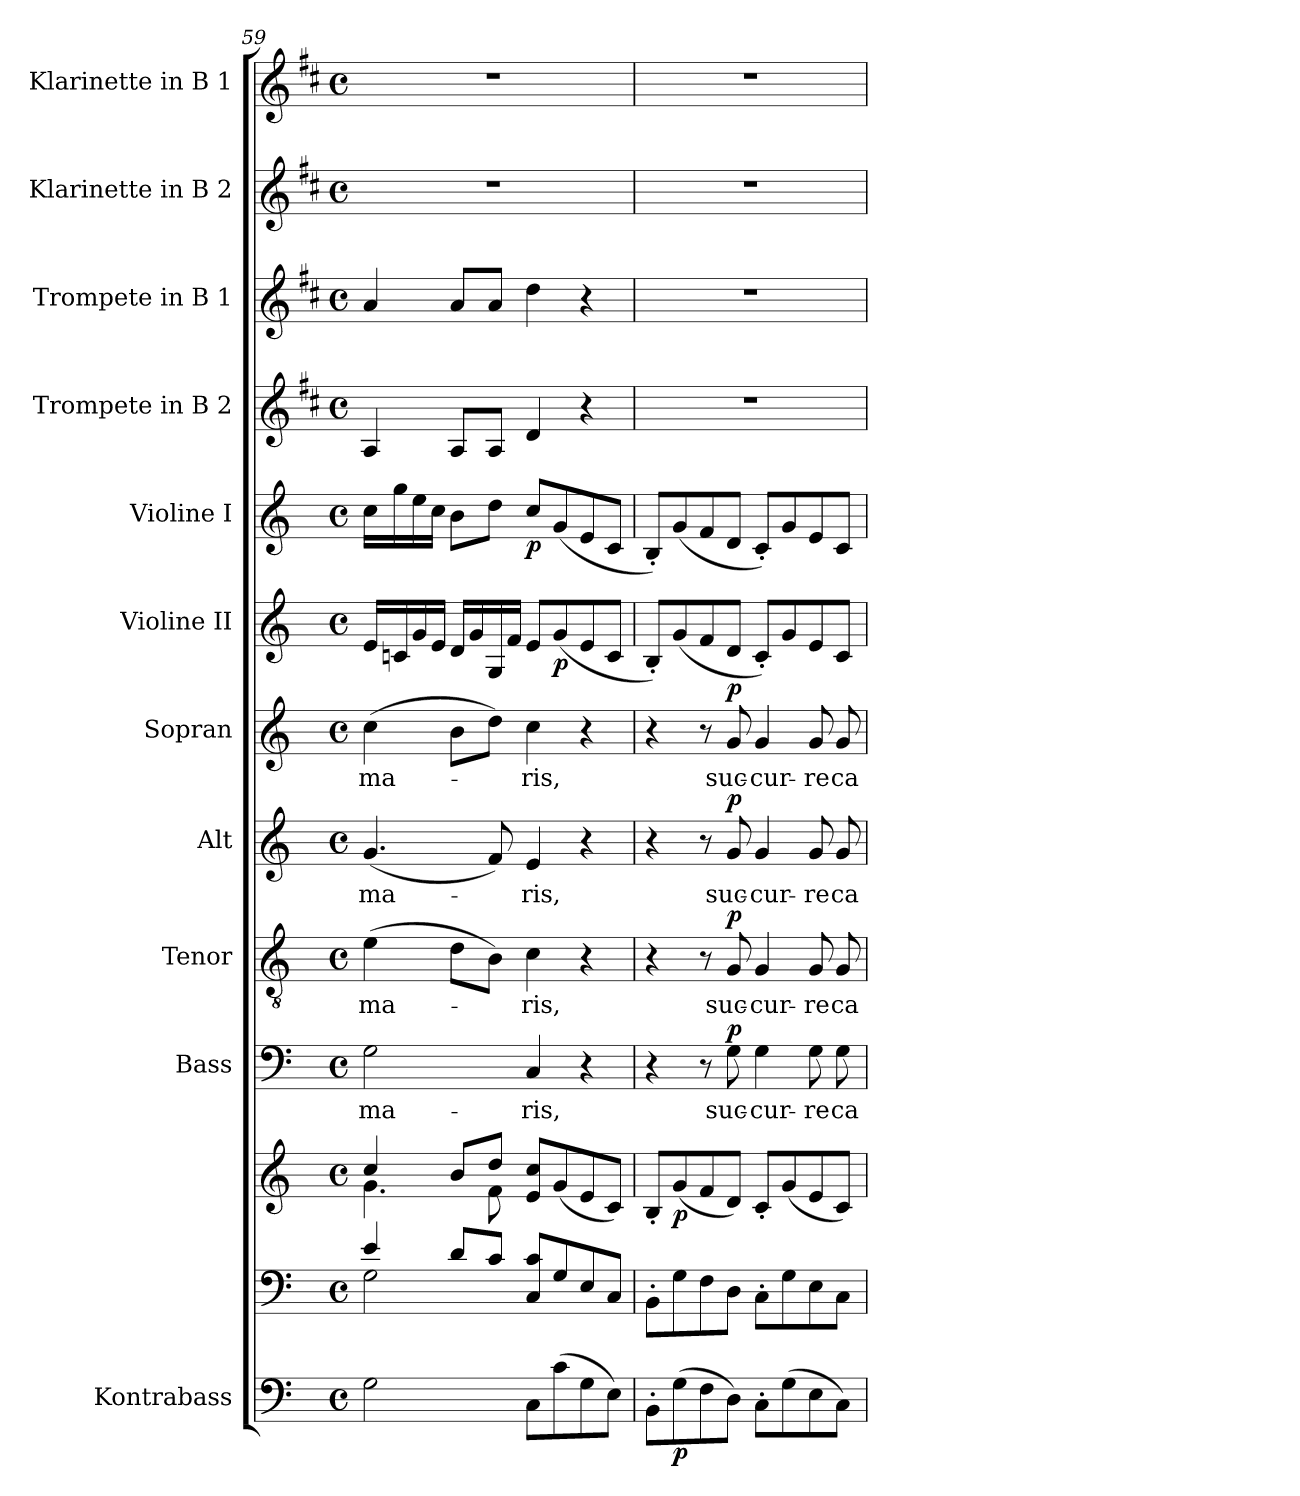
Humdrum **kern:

**kern	**dynam	**kern	**kern	**dynam	**kern	**text	**dynam	**kern	**text	**dynam	**kern	**text	**dynam	**kern	**text	**dynam	**kern	**dynam	**kern	**dynam	**kern	**kern	**kern	**kern
*part12	*part12	*part11	*part11	*part11	*part10	*part10	*part10	*part9	*part9	*part9	*part8	*part8	*part8	*part7	*part7	*part7	*part6	*part6	*part5	*part5	*part4	*part3	*part2	*part1
*staff13	*staff13	*staff12	*staff11	*staff11/12	*staff10	*staff10	*staff10	*staff9	*staff9	*staff9	*staff8	*staff8	*staff8	*staff7	*staff7	*staff7	*staff6	*staff6	*staff5	*staff5	*staff4	*staff3	*staff2	*staff1
*I"Kontrabass	*	*	*	*	*I"Bass	*	*	*I"Tenor	*	*	*I"Alt	*	*	*I"Sopran	*	*	*I"Violine II	*	*I"Violine I	*	*I"Trompete in B 2	*I"Trompete in B 1	*I"Klarinette in B 2	*I"Klarinette in B 1
*I'Kb.	*	*	*	*	*I'B	*	*	*I'T	*	*	*I'A	*	*	*I'S	*	*	*I'Vl. II	*	*I'Vl. I	*	*	*	*	*
*clefF4	*	*clefF4	*clefG2	*	*clefF4	*	*	*clefGv2	*	*	*clefG2	*	*	*clefG2	*	*	*clefG2	*	*clefG2	*	*clefG2	*clefG2	*clefG2	*clefG2
*ITrd7c12	*	*	*	*	*	*	*	*	*	*	*	*	*	*	*	*	*	*	*	*	*ITrd1c2	*ITrd1c2	*ITrd1c2	*ITrd1c2
*k[]	*	*k[]	*k[]	*	*k[]	*	*	*k[]	*	*	*k[]	*	*	*k[]	*	*	*k[]	*	*k[]	*	*k[]	*k[]	*k[]	*k[]
*C:	*	*C:	*C:	*	*C:	*	*	*C:	*	*	*C:	*	*	*C:	*	*	*C:	*	*C:	*	*C:	*C:	*C:	*C:
*M4/4	*	*M4/4	*M4/4	*	*M4/4	*	*	*M4/4	*	*	*M4/4	*	*	*M4/4	*	*	*M4/4	*	*M4/4	*	*M4/4	*M4/4	*M4/4	*M4/4
*met(c)	*	*met(c)	*met(c)	*	*met(c)	*	*	*met(c)	*	*	*met(c)	*	*	*met(c)	*	*	*met(c)	*	*met(c)	*	*met(c)	*met(c)	*met(c)	*met(c)
=59	=59	=59	=59	=59	=59	=59	=59	=59	=59	=59	=59	=59	=59	=59	=59	=59	=59	=59	=59	=59	=59	=59	=59	=59
*	*	*^	*^	*	*	*	*	*	*	*	*	*	*	*	*	*	*	*	*	*	*	*	*	*
!	!	!	!	!	!	!	!	!LO:LY:b	!	!	!LO:LY:b	!	!	!LO:LY:b	!	!	!LO:LY:b	!	!	!	!	!	!	!	!	!
2GG\	.	4e/	2G\	4cc/	4.g\	.	2G\	ma-	.	(>4e\	ma-	.	(<4.g/	ma-	.	(>4cc\	ma-	.	16e/LL	.	16cc\LL	.	4G/	4g/	1r	1r
.	.	.	.	.	.	.	.	.	.	.	.	.	.	.	.	.	.	.	16cn/	.	16gg\	.	.	.	.	.
.	.	.	.	.	.	.	.	.	.	.	.	.	.	.	.	.	.	.	16g/	.	16ee\	.	.	.	.	.
.	.	.	.	.	.	.	.	.	.	.	.	.	.	.	.	.	.	.	16e/JJ	.	16cc\JJ	.	.	.	.	.
.	.	8d/L	.	8b/L	.	.	.	.	.	8d\L	.	.	.	.	.	8b\L	.	.	16d/LL	.	8b\L	.	8G/L	8g/L	.	.
.	.	.	.	.	.	.	.	.	.	.	.	.	.	.	.	.	.	.	16g/	.	.	.	.	.	.	.
.	.	8c/J	.	8dd/J	8f\	.	.	.	.	8B\J)	.	.	8f/)	.	.	8dd\J)	.	.	16G/	.	8dd\J	.	8G/J	8g/J	.	.
.	.	.	.	.	.	.	.	.	.	.	.	.	.	.	.	.	.	.	16f/JJ	.	.	.	.	.	.	.
!	!	!	!	!	!	!	!	!LO:LY:b	!	!	!LO:LY:b	!	!	!LO:LY:b	!	!	!LO:LY:b	!	!	!	!	!LO:DY:b	!	!	!	!
8CC\L	.	8C/ 8c/L	2ryy	8e/ 8cc/L	2ryy	.	4C/	-ris,	.	4c\	-ris,	.	4e/	-ris,	.	4cc\	-ris,	.	8e/L	.	8cc/L	p	4c/	4cc\	.	.
!	!	!	!	!	!	!	!	!	!	!	!	!	!	!	!	!	!	!	!	!LO:DY:b	!	!	!	!	!	!
(>8C\	.	8G/	.	(<8g/	.	.	.	.	.	.	.	.	.	.	.	.	.	.	(<8g/	p	(<8g/	.	.	.	.	.
8GG\	.	8E/	.	8e/	.	.	4r	.	.	4r	.	.	4r	.	.	4r	.	.	8e/	.	8e/	.	4r	4r	.	.
8EE\J)	.	8C/J	.	8c/J)	.	.	.	.	.	.	.	.	.	.	.	.	.	.	8c/J	.	8c/J	.	.	.	.	.
*	*	*v	*v	*	*	*	*	*	*	*	*	*	*	*	*	*	*	*	*	*	*	*	*	*	*	*
*	*	*	*v	*v	*	*	*	*	*	*	*	*	*	*	*	*	*	*	*	*	*	*	*	*	*
=60	=60	=60	=60	=60	=60	=60	=60	=60	=60	=60	=60	=60	=60	=60	=60	=60	=60	=60	=60	=60	=60	=60	=60	=60
8BBB'>\L	.	8BB'>\L	8B'</L	.	4r	.	.	4r	.	.	4r	.	.	4r	.	.	8B'</L)	.	8B'</L)	.	1r	1r	1r	1r
!	!LO:DY:b	!	!	!LO:DY:b	!	!	!	!	!	!	!	!	!	!	!	!	!	!	!	!	!	!	!	!
(>8GG\	p	8G\	(<8g/	p	.	.	.	.	.	.	.	.	.	.	.	.	(<8g/	.	(<8g/	.	.	.	.	.
8FF\	.	8F\	8f/	.	8r	.	.	8r	.	.	8r	.	.	8r	.	.	8f/	.	8f/	.	.	.	.	.
!	!	!	!	!	!	!LO:LY:b	!LO:DY:a	!	!LO:LY:b	!LO:DY:a	!	!LO:LY:b	!LO:DY:a	!	!LO:LY:b	!LO:DY:a	!	!	!	!	!	!	!	!
8DD\J)	.	8D\J	8d/J)	.	8G\	suc-	p	8G/	suc-	p	8g/	suc-	p	8g/	suc-	p	8d/J	.	8d/J	.	.	.	.	.
!	!	!	!	!	!	!LO:LY:b	!	!	!LO:LY:b	!	!	!LO:LY:b	!	!	!LO:LY:b	!	!	!	!	!	!	!	!	!
8CC'>\L	.	8C'>\L	8c'</L	.	4G\	-cur-	.	4G/	-cur-	.	4g/	-cur-	.	4g/	-cur-	.	8c'</L)	.	8c'</L)	.	.	.	.	.
(>8GG\	.	8G\	(<8g/	.	.	.	.	.	.	.	.	.	.	.	.	.	8g/	.	8g/	.	.	.	.	.
!	!	!	!	!	!	!LO:LY:b	!	!	!LO:LY:b	!	!	!LO:LY:b	!	!	!LO:LY:b	!	!	!	!	!	!	!	!	!
8EE\	.	8E\	8e/	.	8G\	-re	.	8G/	-re	.	8g/	-re	.	8g/	-re	.	8e/	.	8e/	.	.	.	.	.
!	!	!	!	!	!	!LO:LY:b	!	!	!LO:LY:b	!	!	!LO:LY:b	!	!	!LO:LY:b	!	!	!	!	!	!	!	!	!
8CC\J)	.	8C\J	8c/J)	.	8G\	ca-	.	8G/	ca-	.	8g/	ca-	.	8g/	ca-	.	8c/J	.	8c/J	.	.	.	.	.
=	=	=	=	=	=	=	=	=	=	=	=	=	=	=	=	=	=	=	=	=	=	=	=	=
*-	*-	*-	*-	*-	*-	*-	*-	*-	*-	*-	*-	*-	*-	*-	*-	*-	*-	*-	*-	*-	*-	*-	*-	*-
